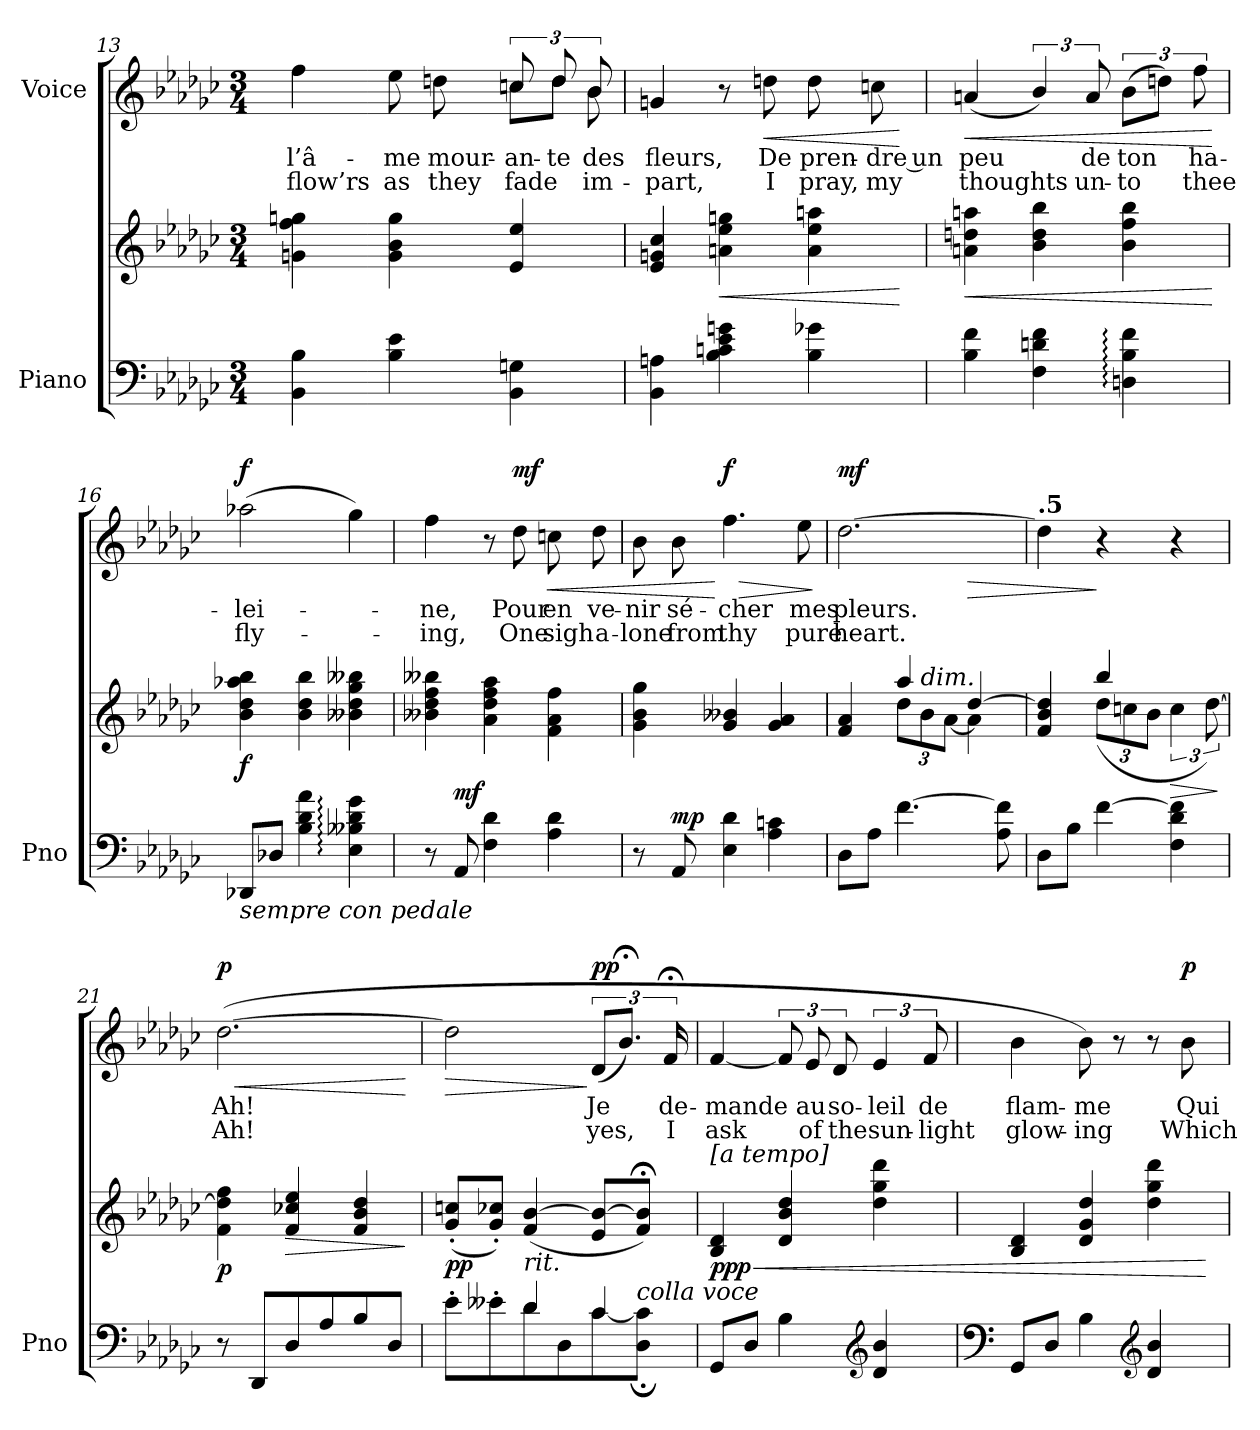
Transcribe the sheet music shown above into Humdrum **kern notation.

**kern	**kern	**dynam	**kern	**text	**text	**dynam
*part2	*part2	*part2	*part1	*part1	*part1	*part1
*staff3	*staff2	*staff2/3	*staff1	*staff1	*staff1	*staff1
*I"Piano	*	*	*I"Voice	*	*	*
*I'Pno	*	*	*	*	*	*
!!LO:LB:g=z
*clefF4	*clefG2	*	*clefG2	*	*	*
*k[b-e-a-d-g-c-]	*k[b-e-a-d-g-c-]	*	*k[b-e-a-d-g-c-]	*	*	*
*M3/4	*M3/4	*	*M3/4	*	*	*
=13	=13	=13	=13	=13	=13	=13
!	!	!	!	!LO:LY:b	!LO:LY:b	!
*	*	*	*^	*	*	*
4BB-\ 4B-\	4gn\ 4ff\ 4ggn\	.	4ff\	2ryy	l’â-	flow’rs	.
!	!	!	!	!	!LO:LY:b	!LO:LY:b	!
4B-\ 4e-\	4g\ 4b-\ 4gg\	.	8ee-\	.	-me	as	.
!	!	!	!	!	!LO:LY:b	!LO:LY:b	!
.	.	.	8ddn\	.	mour-	they	.
!	!	!	!	!	!LO:LY:b	!LO:LY:b	!
*	*	*	*	*Xtuplet	*	*	*
4BB-\ 4Gn\	4e-/ 4ee-/	.	12ccn/	12cc!\L	-an-	fade	.
!	!	!	!	!	!LO:LY:b	!	!
.	.	.	12dd/	12dd!\J	-te	.	.
!	!	!	!	!	!LO:LY:b	!LO:LY:b	!
.	.	.	12b-/	12b-!\	des	im-	.
=14	=14	=14	=14	=14	=14	=14	=14
!	!	!	!	!	!LO:LY:b	!LO:LY:b	!
*	*	*	*v	*v	*	*	*
4BB-\ 4An\	4e-/ 4gn/ 4cc-/	.	4gn/	fleurs,	-part,	.
!	!	!LO:HP:b	!	!	!	!
4B-\ 4cn\ 4e-\ 4gn\	4an\ 4ee-\ 4ggn\	<	8r	.	.	.
!	!	!	!	!LO:LY:b	!LO:LY:b	!LO:HP:b
.	.	.	8ddn\	De	I	<
!	!	!	!	!LO:LY:b	!LO:LY:b	!
4B-\ 4g-X\	4a\ 4ee-\ 4aan\	.	8dd\	pren-	pray,	.
!	!	!	!	!LO:LY:b	!LO:LY:b	!
.	.	.	8ccn\	-dre un	my	.
.	.	[	.	.	.	[
=15	=15	=15	=15	=15	=15	=15
!	!	!LO:HP:b	!	!LO:LY:b	!LO:LY:b	!LO:HP:b
4B-\ 4f\	4an\ 4ddn\ 4aan\	<	(<4an/	peu	thoughts	<
*	*	*	*tuplet	*	*	*
4F\ 4dn\ 4f\	4b-\ 4dd\ 4bb-\	.	6b-/)	.	.	.
!	!	!	!	!LO:LY:b	!LO:LY:b	!
.	.	.	12a/	de	un-	.
!	!	!	!	!LO:LY:b	!LO:LY:b	!
4Dn\: 4B-\: 4f\:	4b-\ 4ff\ 4bb-\	.	(>12b-\L	ton	-to	.
.	.	.	12ddn\J)	.	.	.
!	!	!	!	!LO:LY:b	!LO:LY:b	!
.	.	.	12ff\	ha-	thee	.
.	.	[	.	.	.	[
!!LO:LB:g=z
=16	=16	=16	=16	=16	=16	=16
!LO:TX:b:i:t=sempre con pedale	!	!	!	!	!	!
!	!	!LO:DY:b	!	!LO:LY:b	!LO:LY:b	!LO:DY:a
8DD-X/L	4b-\ 4dd-\ 4aa-X\ 4bb-\	f	(>2aa-X\	-lei-	fly-	f
8D-X/J	.	.	.	.	.	.
4B-\ 4d-\ 4a-\	4b-\ 4dd-\ 4bb-\	.	.	.	.	.
4E-\: 4B--X\: 4d-\: 4g-\:	4b--X\ 4dd-\ 4gg-\ 4bb--X\	.	4gg-\)	.	.	.
=17	=17	=17	=17	=17	=17	=17
!	!	!	!	!LO:LY:b	!LO:LY:b	!
8r	4b--X\ 4dd-\ 4ff\ 4bb--X\	.	4ff\	-ne,	-ing,	.
!	!	!LO:DY:a=2	!	!	!	!
8AA-/	.	mf	.	.	.	.
4F\ 4d-\	4a-\ 4dd-\ 4ff\ 4aa-\	.	8r	.	.	.
!	!	!	!	!LO:LY:b	!LO:LY:b	!LO:HP:b
!	!	!	!	!	!	!LO:DY:n=1:a
.	.	.	8dd-\	Pour	One	< mf
!	!	!	!	!LO:LY:b	!LO:LY:b	!
4A-\ 4d-\	4f\ 4a-\ 4ff\	.	8ccn\	en	sigh	.
!	!	!	!	!LO:LY:b	!LO:LY:b	!
.	.	.	8dd-\	ve-	a-	.
=18	=18	=18	=18	=18	=18	=18
!	!	!	!	!LO:LY:b	!LO:LY:b	!
8r	4g-\ 4b-\ 4gg-\	.	8b-\	-nir	-lone	.
!	!	!LO:DY:a=2	!	!LO:LY:b	!LO:LY:b	!
8AA-/	.	mp	8b-\	sé-	from	.
!	!	!	!	!LO:LY:b	!LO:LY:b	!LO:HP:n=1:b
!	!	!	!	!	!	!LO:DY:n=1:a
4E-\ 4d-\	4g-/ 4b--X/	.	4.ff\	-cher	thy	[ > f
4A-\ 4cn\	4g-/ 4a-/	.	.	.	.	.
!	!	!	!	!LO:LY:b	!LO:LY:b	!
.	.	.	8ee-\	mes	pure	.
.	.	.	.	.	.	]
!!LO:LB:g=z
=19	=19	=19	=19	=19	=19	=19
*	*^	*	*	*	*	*
!	!	!	!	!	!LO:LY:b	!LO:LY:b	!LO:DY:a
*	*	*	*	*^	*	*	*
8D-\L	4f/ 4a-/	4ryy	.	[2.dd-\	2ryy	pleurs.	heart.	mf
8A-\J	.	.	.	.	.	.	.	.
*	*	*Xbrackettup	*	*	*	*	*	*
[4.f\	4aa-/	12dd-\L	.	.	.	.	.	.
!	!	!LO:TX:a:i:t=dim.	!	!	!	!	!	!
.	.	12b-\	.	.	.	.	.	.
.	.	[12a-\J	.	.	.	.	.	.
!	!	!	!	!	!	!	!	!LO:HP:b
.	[4dd-/	4a-\]	.	.	4ryy	.	.	>
8A-\ 8f\]	.	.	.	.	.	.	.	.
*	*	*	*	*v	*v	*	*	*
=20	=20	=20	=20	=20	=20	=20	=20
*	*	*	*	*MM52	*	*	*
!	!	!	!	!LO:TX:a:B:t=.5	!	!	!
8D-\L	4f/ 4b-/ 4dd-/]	4ryy	.	4dd-\]	.	.	.
8B-\J	.	.	.	.	.	.	.
[4f\	4bb-/	(<12dd-\L	.	4r	.	.	]
.	.	12ccn\	.	.	.	.	.
.	.	12b-\J	.	.	.	.	.
!	!	!	!LO:HP:b	!	!	!	!
*	*	*brackettup	*	*	*	*	*
4F\ 4d-\ 4f\]	4rffyy	6cc\	>	4r	.	.	.
.	.	[12dd-\)	.	.	.	.	.
*	*v	*v	*	*	*	*	*
.	.	]	.	.	.	.
=21	=21	=21	=21	=21	=21	=21
*	*	*	*MM50	*	*	*
!	!	!LO:DY:b	!	!LO:LY:b	!LO:LY:b	!LO:HP:b
!	!	!	!	!	!	!LO:DY:n=1:a
8r	4f\ 4dd-\] 4ff\	p	(>[2.dd-\	Ah!	Ah!	< p
8DD-/L	.	.	.	.	.	.
!	!	!LO:HP:b	!	!	!	!
8D-/	4f/ 4cc-X/ 4ee-/	>	.	.	.	.
8A-/	.	.	.	.	.	.
8B-/	4f/ 4b-/ 4dd-/	.	.	.	.	.
8D-/J	.	.	.	.	.	.
.	.	]	.	.	.	[
=22	=22	=22	=22	=22	=22	=22
*^	*	*	*	*	*	*
!	!	!	!	!LO:TX:a:i:t=rit.	!	!	!
!	!	!	!LO:DY:b	!	!	!	!LO:HP:b
*	*	*	*	*^	*	*	*
4ryy	8e-'\L	(<8g-/' 8ccn/'L	pp	2dd-\]	4ryy	.	.	>
.	8e--X'\	8g-/' 8cc-X/'J)	.	.	.	.	.	.
*	*	*	*	*MM44	*	*	*	*
!	!	!LO:TX:b:i:t=rit.	!	!	!	!	!	!
4d-/	8d-\	(<4f/ [4b-/	.	.	2ryy	.	.	.
.	8D-\	.	.	.	.	.	.	.
!	!	!	!	!	!	!LO:LY:b	!LO:LY:b	!LO:DY:n=1:a
4c-/	[8c-\	8e-/ 8b-/_L	.	(<12d-/L	.	Je	yes,	] pp
.	.	.	.	12.b-;</J)	.	.	.	.
!	!	!LO:TX:b:i:t=colla voce	!	!	!	!	!	!
.	8D-\;< 8c-\];<J	8f/;< 8b-/];<J)	.	.	.	.	.	.
!	!	!	!	!	!	!LO:LY:b	!LO:LY:b	!
.	.	.	.	24f;</	.	de-	I	.
*v	*v	*	*	*v	*v	*	*	*
!!LO:PB:g=z
=23	=23	=23	=23	=23	=23	=23
*	*	*	*MM52	*	*	*
*	*	*	*^	*	*	*
!	!	!	!LO:TX:a:B:t=.5	!	!	!	!
!	!	!	!LO:TX:a:i:t=[a tempo]	!	!	!	!
!	!LO:TX:a:i:t=[a tempo]	!	!	!	!	!	!
!	!	!LO:HP:b	!	!	!LO:LY:b	!LO:LY:b	!
!	!	!LO:DY:n=1:b	!	!	!	!	!
*	*	*	*v	*v	*	*	*
8GG-/L	4B-/ 4d-/	< ppp	[4f/	-mande	ask	.
8D-/J	.	.	.	.	.	.
4B-\	4d-/ 4b-/ 4dd-/	.	12f/]	.	.	.
!	!	!	!	!LO:LY:b	!LO:LY:b	!
.	.	.	12e-/	au	of	.
!	!	!	!	!LO:LY:b	!LO:LY:b	!
.	.	.	12d-/	so-	the	.
*clefG2	*	*	*	*	*	*
!	!	!	!	!LO:LY:b	!LO:LY:b	!
4d-/ 4b-/	4dd-\ 4gg-\ 4ddd-\	.	6e-/	-leil	sun-	.
!	!	!	!	!LO:LY:b	!LO:LY:b	!
.	.	.	12f/	de	-light	.
=24	=24	=24	=24	=24	=24	=24
*clefF4	*	*	*	*	*	*
!	!	!	!	!LO:LY:b	!LO:LY:b	!
8GG-/L	4B-/ 4d-/	.	4b-\	flam-	glow-	.
8D-/J	.	.	.	.	.	.
!	!	!	!	!LO:LY:b	!LO:LY:b	!
4B-\	4d-/ 4g-/ 4dd-/	.	8b-\)	-me	-ing	.
.	.	.	8r	.	.	.
*clefG2	*	*	*	*	*	*
4d-/ 4b-/	4dd-\ 4gg-\ 4ddd-\	.	8r	.	.	.
!	!	!	!	!LO:LY:b	!LO:LY:b	!LO:DY:a
.	.	.	8b-\	Qui	Which	p
.	.	[	.	.	.	.
=	=	=	=	=	=	=
*-	*-	*-	*-	*-	*-	*-
